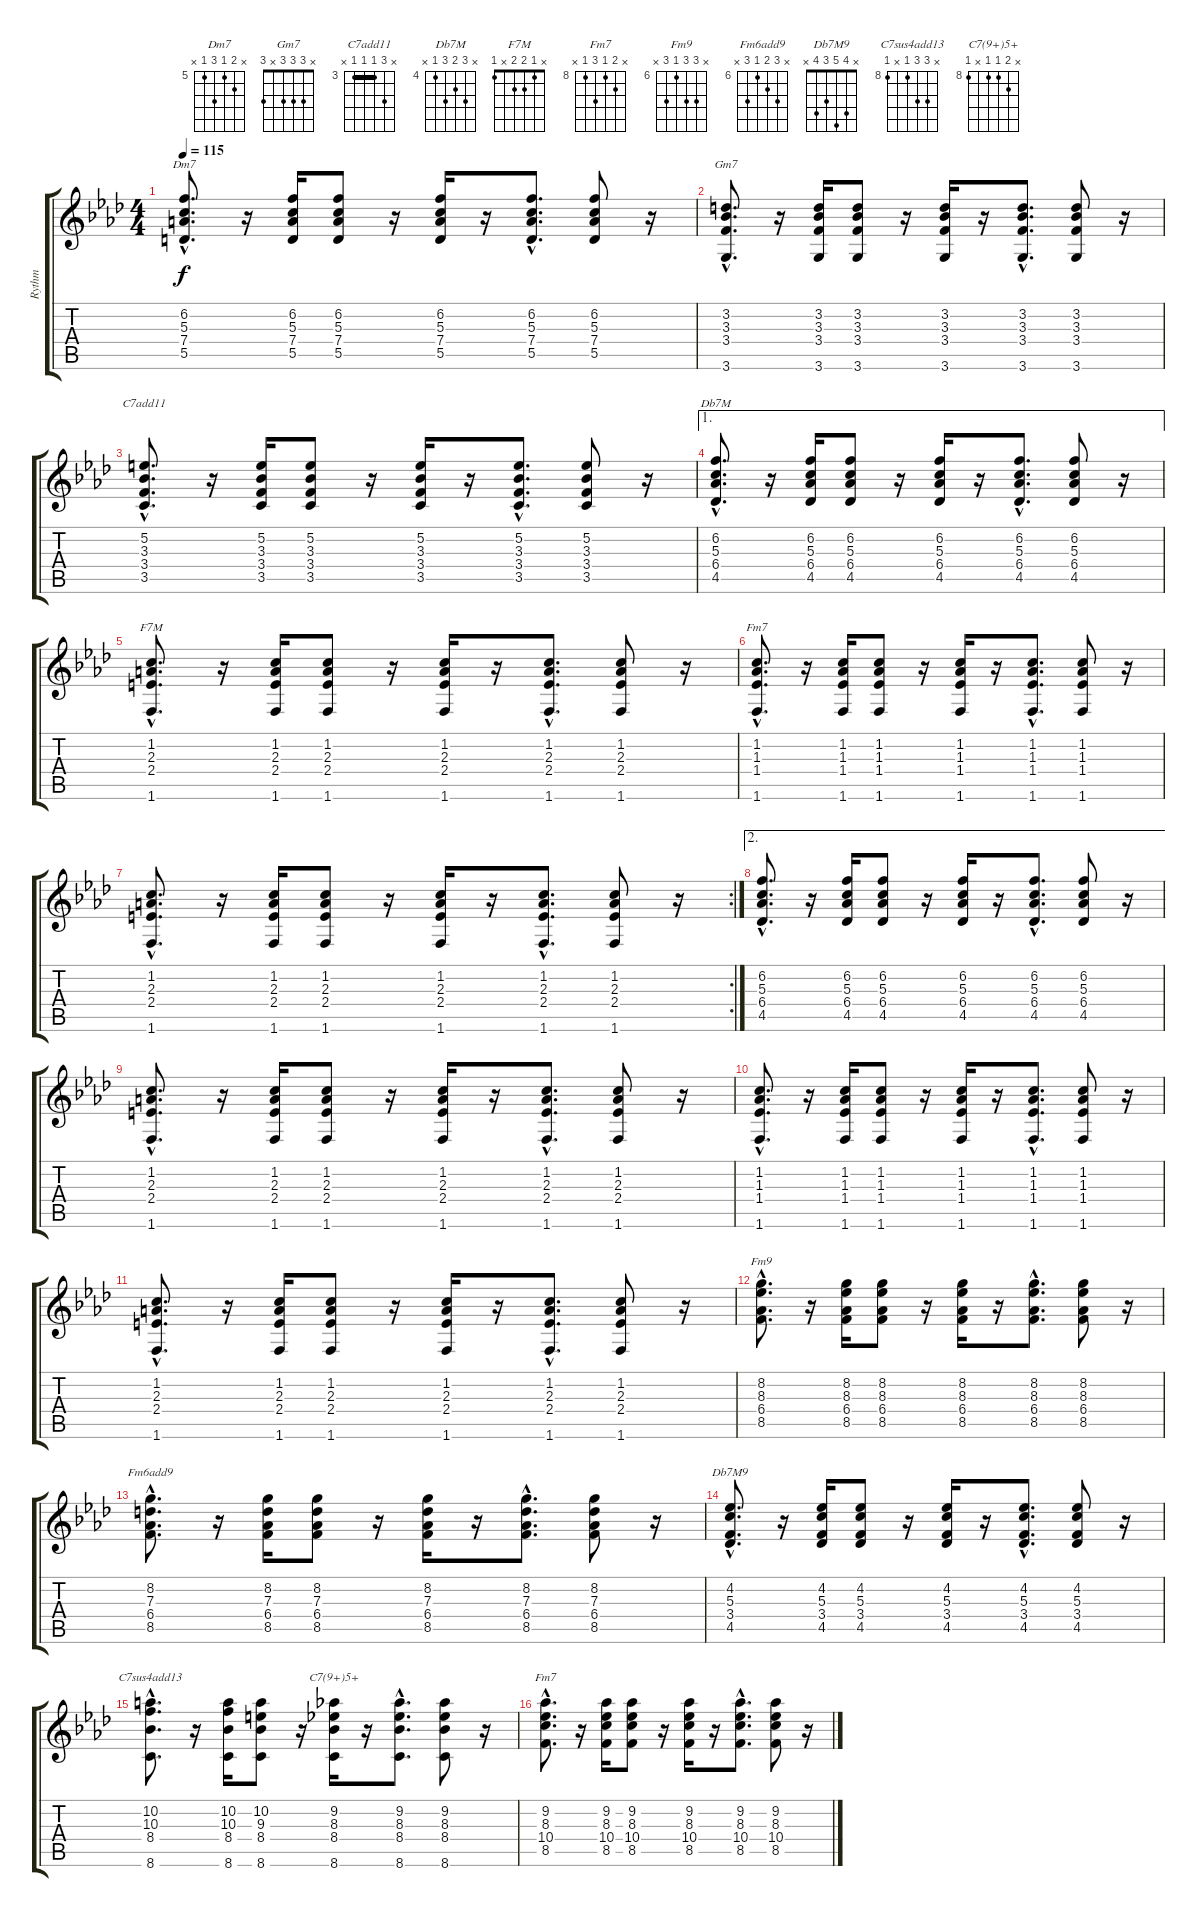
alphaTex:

\track ("Rythm" "Rythm") {instrument acousticguitarnylon}
\staff {score tabs}
\tuning (E4 B3 G3 D3 A2 E2) {hide}
\chord ("Dm7" x 6 5 7 5 x) {firstfret 5}
\chord ("Gm7" x 3 3 3 x 3)
\chord ("C7add11" x 5 3 3 3 x) {firstfret 3 barre 3}
\chord ("Db7M" x 6 5 6 4 x) {firstfret 4}
\chord ("F7M" x 1 2 2 x 1)
\chord ("Fm7" x 1 1 1 x 1)
\chord ("Fm9" x 8 8 6 8 x) {firstfret 6}
\chord ("Fm6add9" x 8 7 6 8 x) {firstfret 6}
\chord ("Db7M9" x 4 5 3 4 x)
\chord ("C7sus4add13" x 10 10 8 x 8) {firstfret 8}
\chord ("C7(9+)5+" x 9 8 8 x 8) {firstfret 8}
\chord ("Fm7" x 9 8 10 8 x) {firstfret 8}
\ts (4 4)
\tempo 115
\clef g2
\ks ab
(6.2{hac} 5.3{hac} 7.4{hac} 5.5{hac}).8{d ch "Dm7" dy f} r.16 (6.2 5.3 7.4 5.5).16 (6.2 5.3 7.4 5.5).8 r.16 (6.2 5.3 7.4 5.5).16 r.16 (6.2{hac} 5.3{hac} 7.4{hac} 5.5{hac}).8{d} (6.2 5.3 7.4 5.5).8 r.16 |
(3.2{hac} 3.3{hac} 3.4{hac} 3.6{hac}).8{d ch "Gm7"} r.16 (3.2 3.3 3.4 3.6).16 (3.2 3.3 3.4 3.6).8 r.16 (3.2 3.3 3.4 3.6).16 r.16 (3.2{hac} 3.3{hac} 3.4{hac} 3.6{hac}).8{d} (3.2 3.3 3.4 3.6).8 r.16 |
(5.2{hac} 3.3{hac} 3.4{hac} 3.5{hac}).8{d ch "C7add11"} r.16 (5.2 3.3 3.4 3.5).16 (5.2 3.3 3.4 3.5).8 r.16 (5.2 3.3 3.4 3.5).16 r.16 (5.2{hac} 3.3{hac} 3.4{hac} 3.5{hac}).8{d} (5.2 3.3 3.4 3.5).8 r.16 |
\ae 1
(6.2{hac} 5.3{hac} 6.4{hac} 4.5{hac}).8{d ch "Db7M"} r.16 (6.2 5.3 6.4 4.5).16 (6.2 5.3 6.4 4.5).8 r.16 (6.2 5.3 6.4 4.5).16 r.16 (6.2{hac} 5.3{hac} 6.4{hac} 4.5{hac}).8{d} (6.2 5.3 6.4 4.5).8 r.16 |
(1.2{hac} 2.3{hac} 2.4{hac} 1.6{hac}).8{d ch "F7M"} r.16 (1.2 2.3 2.4 1.6).16 (1.2 2.3 2.4 1.6).8 r.16 (1.2 2.3 2.4 1.6).16 r.16 (1.2{hac} 2.3{hac} 2.4{hac} 1.6{hac}).8{d} (1.2 2.3 2.4 1.6).8 r.16 |
(1.2{hac} 1.3{hac} 1.4{hac} 1.6{hac}).8{d ch "Fm7"} r.16 (1.2 1.3 1.4 1.6).16 (1.2 1.3 1.4 1.6).8 r.16 (1.2 1.3 1.4 1.6).16 r.16 (1.2{hac} 1.3{hac} 1.4{hac} 1.6{hac}).8{d} (1.2 1.3 1.4 1.6).8 r.16 |
\rc 2
(1.2{hac} 2.3{hac} 2.4{hac} 1.6{hac}).8{d} r.16 (1.2 2.3 2.4 1.6).16 (1.2 2.3 2.4 1.6).8 r.16 (1.2 2.3 2.4 1.6).16 r.16 (1.2{hac} 2.3{hac} 2.4{hac} 1.6{hac}).8{d} (1.2 2.3 2.4 1.6).8 r.16 |
\ae 2
(6.2{hac} 5.3{hac} 6.4{hac} 4.5{hac}).8{d} r.16 (6.2 5.3 6.4 4.5).16 (6.2 5.3 6.4 4.5).8 r.16 (6.2 5.3 6.4 4.5).16 r.16 (6.2{hac} 5.3{hac} 6.4{hac} 4.5{hac}).8{d} (6.2 5.3 6.4 4.5).8 r.16 |
(1.2{hac} 2.3{hac} 2.4{hac} 1.6{hac}).8{d} r.16 (1.2 2.3 2.4 1.6).16 (1.2 2.3 2.4 1.6).8 r.16 (1.2 2.3 2.4 1.6).16 r.16 (1.2{hac} 2.3{hac} 2.4{hac} 1.6{hac}).8{d} (1.2 2.3 2.4 1.6).8 r.16 |
(1.2{hac} 1.3{hac} 1.4{hac} 1.6{hac}).8{d} r.16 (1.2 1.3 1.4 1.6).16 (1.2 1.3 1.4 1.6).8 r.16 (1.2 1.3 1.4 1.6).16 r.16 (1.2{hac} 1.3{hac} 1.4{hac} 1.6{hac}).8{d} (1.2 1.3 1.4 1.6).8 r.16 |
(1.2{hac} 2.3{hac} 2.4{hac} 1.6{hac}).8{d} r.16 (1.2 2.3 2.4 1.6).16 (1.2 2.3 2.4 1.6).8 r.16 (1.2 2.3 2.4 1.6).16 r.16 (1.2{hac} 2.3{hac} 2.4{hac} 1.6{hac}).8{d} (1.2 2.3 2.4 1.6).8 r.16 |
(8.2{hac} 8.3{hac} 6.4{hac} 8.5{hac}).8{d ch "Fm9"} r.16 (8.2 8.3 6.4 8.5).16 (8.2 8.3 6.4 8.5).8 r.16 (8.2 8.3 6.4 8.5).16 r.16 (8.2{hac} 8.3{hac} 6.4{hac} 8.5{hac}).8{d} (8.2 8.3 6.4 8.5).8 r.16 |
(8.2{hac} 7.3{hac} 6.4{hac} 8.5{hac}).8{d ch "Fm6add9"} r.16 (8.2 7.3 6.4 8.5).16 (8.2 7.3 6.4 8.5).8 r.16 (8.2 7.3 6.4 8.5).16 r.16 (8.2{hac} 7.3{hac} 6.4{hac} 8.5{hac}).8{d} (8.2 7.3 6.4 8.5).8 r.16 |
(4.2{hac} 5.3{hac} 3.4{hac} 4.5{hac}).8{d ch "Db7M9"} r.16 (4.2 5.3 3.4 4.5).16 (4.2 5.3 3.4 4.5).8 r.16 (4.2 5.3 3.4 4.5).16 r.16 (4.2{hac} 5.3{hac} 3.4{hac} 4.5{hac}).8{d} (4.2 5.3 3.4 4.5).8 r.16 |
(10.2{hac} 10.3{hac} 8.4{hac} 8.6{hac}).8{d ch "C7sus4add13"} r.16 (10.2 10.3 8.4 8.6).16 (10.2 9.3 8.4 8.6).8 r.16 (9.2 8.3 8.4 8.6).16{ch "C7(9+)5+"} r.16 (9.2{hac} 8.3{hac} 8.4{hac} 8.6{hac}).8{d} (9.2 8.3 8.4 8.6).8 r.16 |
(9.2{hac} 8.3{hac} 10.4{hac} 8.5{hac}).8{d ch "Fm7"} r.16 (9.2 8.3 10.4 8.5).16 (9.2 8.3 10.4 8.5).8 r.16 (9.2 8.3 10.4 8.5).16 r.16 (9.2{hac} 8.3{hac} 10.4{hac} 8.5{hac}).8{d} (9.2 8.3 10.4 8.5).8 r.16
